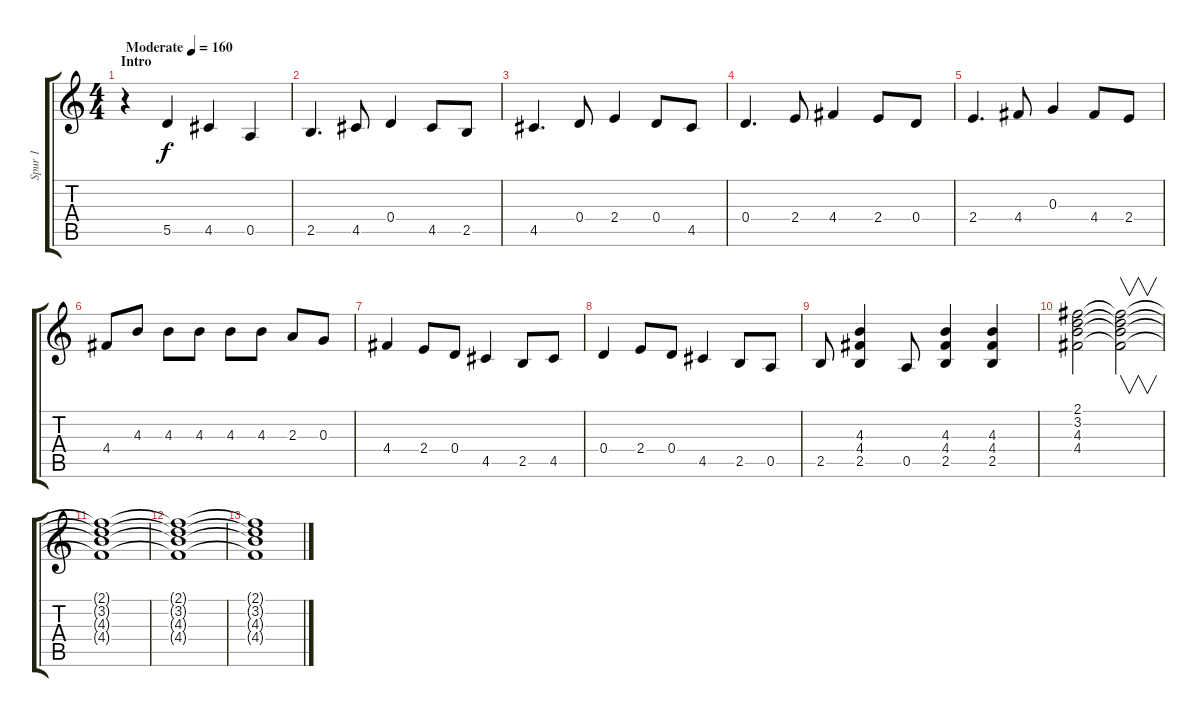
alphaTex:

\track ("Spur 1" "Spur 1") {instrument distortionguitar}
\staff {score tabs}
\tuning (E4 B3 G3 D3 A2 E2) {hide}
\ts (4 4)
\section ("" "Intro")
\tempo (160 "Moderate")
\clef g2
\ks c
r.4{dy f instrument distortionguitar} 5.5.4 4.5.4 0.5.4 |
2.5.4{d} 4.5.8 0.4.4 4.5.8 2.5.8 |
4.5.4{d} 0.4.8 2.4.4 0.4.8 4.5.8 |
0.4.4{d} 2.4.8 4.4.4 2.4.8 0.4.8 |
2.4.4{d} 4.4.8 0.3.4 4.4.8 2.4.8 |
4.4.8 4.3.8 4.3.8 4.3.8 4.3.8 4.3.8 2.3.8 0.3.8 |
4.4.4 2.4.8 0.4.8 4.5.4 2.5.8 4.5.8 |
0.4.4 2.4.8 0.4.8 4.5.4 2.5.8 0.5.8 |
2.5.8 (4.3 4.4 2.5).4 0.5.8 (4.3 4.4 2.5).4 (4.3 4.4 2.5).4 |
(2.1 3.2 4.3 4.4).2 (2.1{t} 3.2{t} 4.3{t} 4.4{t}).2{v} |
(2.1{t} 3.2{t} 4.3{t} 4.4{t}).1 |
(2.1{t} 3.2{t} 4.3{t} 4.4{t}).1 |
(2.1{t} 3.2{t} 4.3{t} 4.4{t}).1
